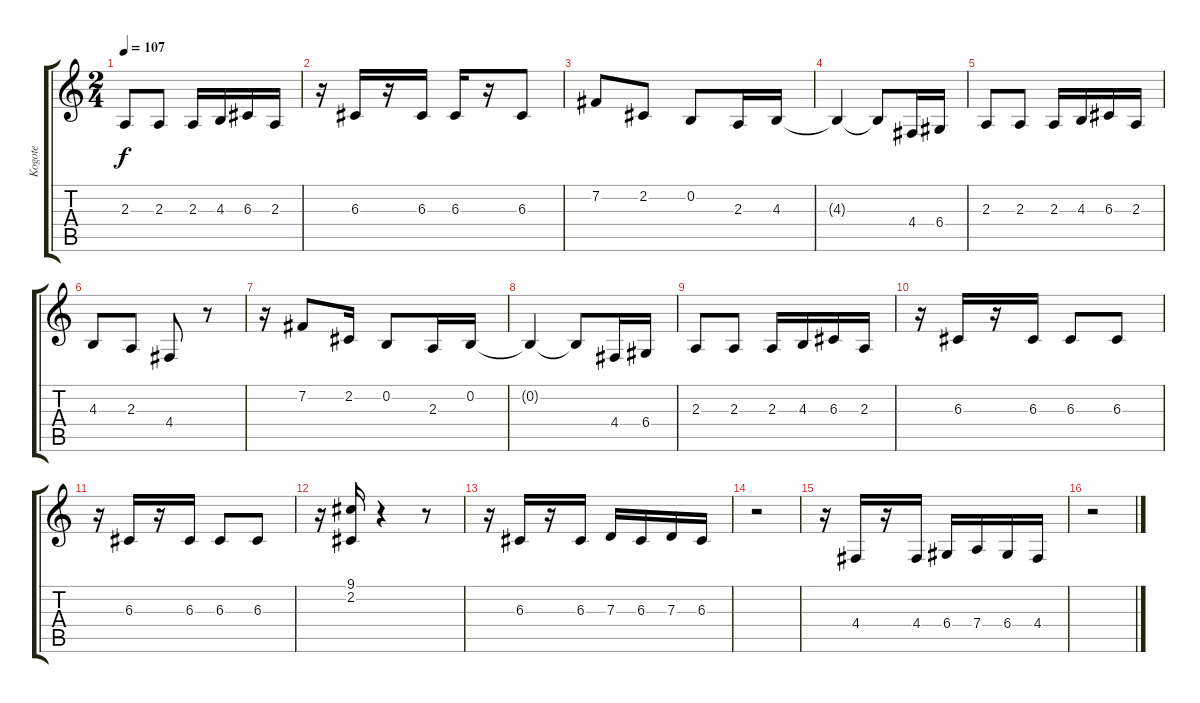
\track ("Kogote" "Kogote") {instrument trumpet}
\staff {score tabs}
\tuning (E4 B3 G3 D3 A2 E2) {hide}
\ts (2 4)
\tempo 107
\clef g2
\ks c
2.3.8{dy f} 2.3.8 2.3.16 4.3.16 6.3.16 2.3.16 |
r.16 6.3.16 r.16 6.3.16 6.3.16 r.16 6.3.8 |
7.2.8 2.2.8 0.2.8 2.3.16 4.3.16 |
4.3{t}.4 4.3{t}.8 4.4.16 6.4.16 |
2.3.8 2.3.8 2.3.16 4.3.16 6.3.16 2.3.16 |
4.3.8 2.3.8 4.4.8 r.8 |
r.16 7.2.8 2.2.16 0.2.8 2.3.16 0.2.16 |
0.2{t}.4 0.2{t}.8 4.4.16 6.4.16 |
2.3.8 2.3.8 2.3.16 4.3.16 6.3.16 2.3.16 |
r.16 6.3.16 r.16 6.3.16 6.3.8 6.3.8 |
r.16 6.3.16 r.16 6.3.16 6.3.8 6.3.8 |
r.16 (9.1 2.2).16 r.4 r.8 |
r.16 6.3.16 r.16 6.3.16 7.3.16 6.3.16 7.3.16 6.3.16 |
r.2 |
r.16 4.4.16 r.16 4.4.16 6.4.16 7.4.16 6.4.16 4.4.16 |
r.2
